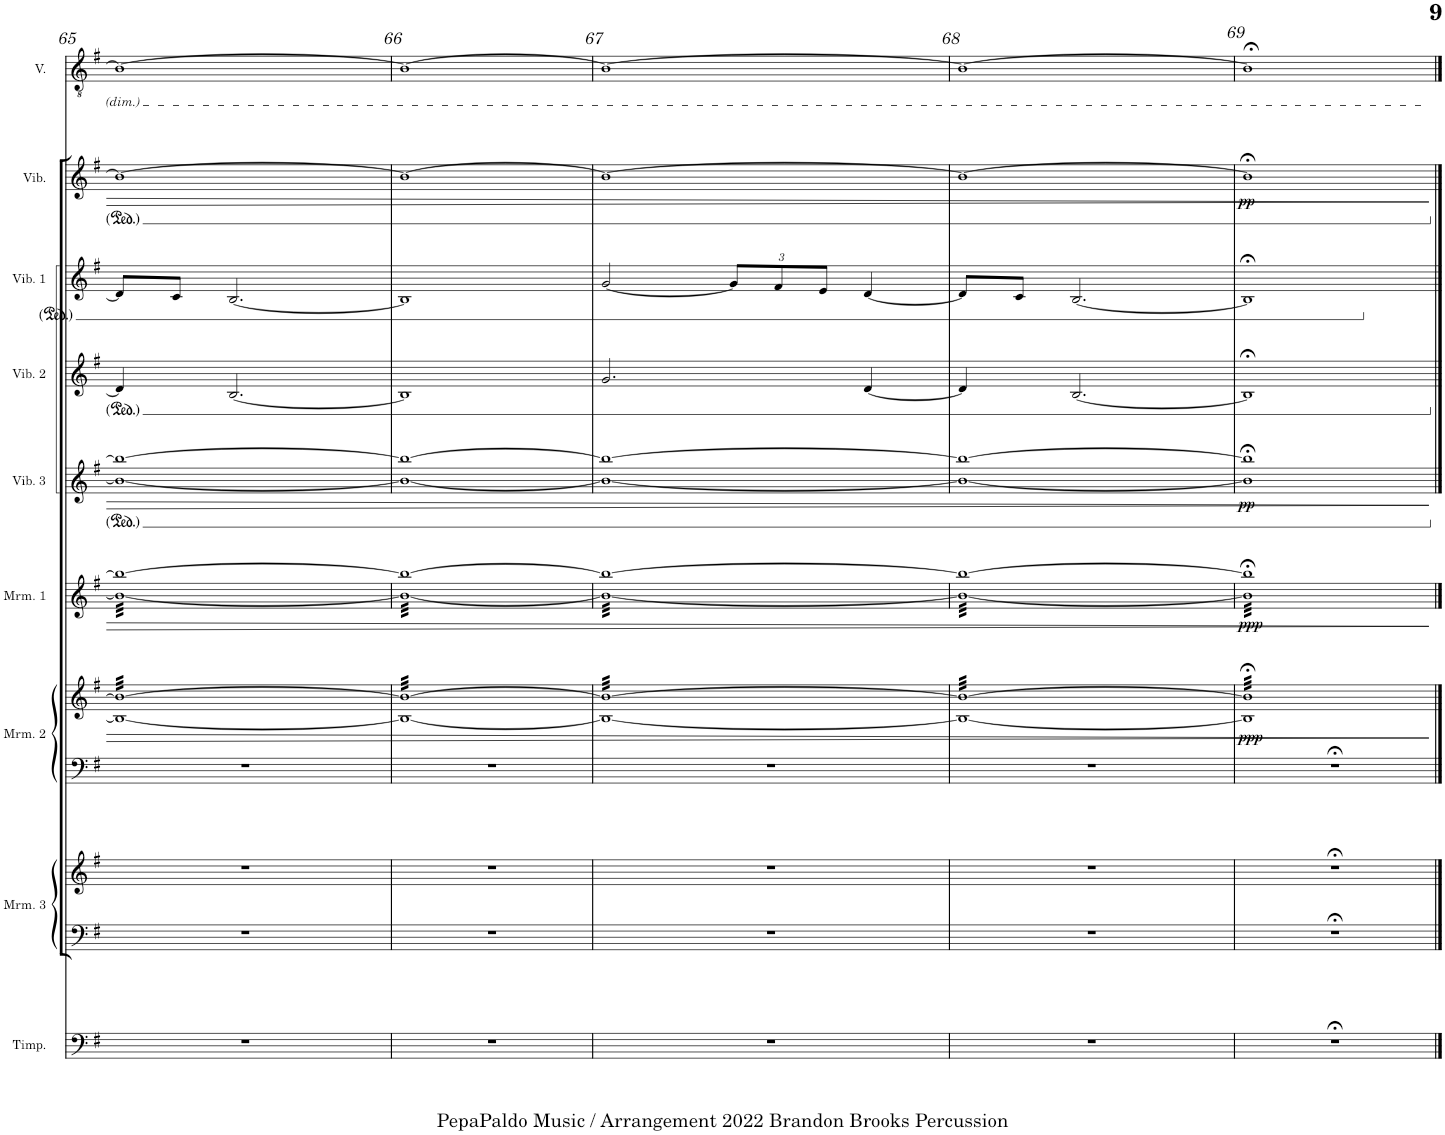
**kern	**kern	**kern	**kern	**kern	**dynam	**kern	**dynam	**kern	**dynam	**kern	**kern	**kern	**dynam	**kern
*part9	*part8	*part8	*part7	*part7	*part7	*part6	*part6	*part5	*part5	*part4	*part3	*part2	*part2	*part1
*staff11	*staff10	*staff9	*staff8	*staff7	*staff7/8	*staff6	*staff6	*staff5	*staff5	*staff4	*staff3	*staff2	*staff2	*staff1
*I"Timpani	*I"Marimba 3	*	*I"Marimba 2	*	*	*I"Marimba 1	*	*I"Vibraphone 3	*	*I"Vibraphone 2	*I"Vibraphone 1	*I"Glock / Crot	*	*I"Voice
*I'Timp.	*I'Mrm. 3	*	*I'Mrm. 2	*	*	*I'Mrm. 1	*	*I'Vib. 3	*	*I'Vib. 2	*I'Vib. 1	*I'Glock / Crot	*	*I'V.
!!LO:PB:g=z
*clefF4	*clefF4	*clefG2	*clefF4	*clefG2	*	*clefG2	*	*clefG2	*	*clefG2	*clefG2	*clefG2	*	*clefGv2
*	*	*	*	*	*	*	*	*	*	*	*	*Trd-14c-24	*	*
*k[f#]	*k[f#]	*k[f#]	*k[f#]	*k[f#]	*	*k[f#]	*	*k[f#]	*	*k[f#]	*k[f#]	*k[f#]	*	*k[f#]
*M4/4	*M4/4	*M4/4	*M4/4	*M4/4	*	*M4/4	*	*M4/4	*	*M4/4	*M4/4	*M4/4	*	*M4/4
=65	=65	=65	=65	=65	=65	=65	=65	=65	=65	=65	=65	=65	=65	=65
*	*	*	*	*tremolo	*	*	*	*	*	*	*	*	*	*
*	*	*	*	*	*	*tremolo	*	*	*	*	*	*	*	*
1r	1r	1r	1r	32B 32bLLL	.	32b 32bbLLL	.	1b_ 1bb_	.	4d/]	8d/L]	1b_	.	1B_
.	.	.	.	32B 32b	.	32b 32bb	.	.	.	.	.	.	.	.
.	.	.	.	32B 32b	.	32b 32bb	.	.	.	.	.	.	.	.
.	.	.	.	32B 32b	.	32b 32bb	.	.	.	.	.	.	.	.
.	.	.	.	32B 32b	.	32b 32bb	.	.	.	.	8c/J	.	.	.
.	.	.	.	32B 32b	.	32b 32bb	.	.	.	.	.	.	.	.
.	.	.	.	32B 32b	.	32b 32bb	.	.	.	.	.	.	.	.
.	.	.	.	32B 32b	.	32b 32bb	.	.	.	.	.	.	.	.
.	.	.	.	32B 32b	.	32b 32bb	.	.	.	[2.B/	[2.B/	.	.	.
.	.	.	.	32B 32b	.	32b 32bb	.	.	.	.	.	.	.	.
.	.	.	.	32B 32b	.	32b 32bb	.	.	.	.	.	.	.	.
.	.	.	.	32B 32b	.	32b 32bb	.	.	.	.	.	.	.	.
.	.	.	.	32B 32b	.	32b 32bb	.	.	.	.	.	.	.	.
.	.	.	.	32B 32b	.	32b 32bb	.	.	.	.	.	.	.	.
.	.	.	.	32B 32b	.	32b 32bb	.	.	.	.	.	.	.	.
.	.	.	.	32B 32b	.	32b 32bb	.	.	.	.	.	.	.	.
.	.	.	.	32B 32b	.	32b 32bb	.	.	.	.	.	.	.	.
.	.	.	.	32B 32b	.	32b 32bb	.	.	.	.	.	.	.	.
.	.	.	.	32B 32b	.	32b 32bb	.	.	.	.	.	.	.	.
.	.	.	.	32B 32b	.	32b 32bb	.	.	.	.	.	.	.	.
.	.	.	.	32B 32b	.	32b 32bb	.	.	.	.	.	.	.	.
.	.	.	.	32B 32b	.	32b 32bb	.	.	.	.	.	.	.	.
.	.	.	.	32B 32b	.	32b 32bb	.	.	.	.	.	.	.	.
.	.	.	.	32B 32b	.	32b 32bb	.	.	.	.	.	.	.	.
.	.	.	.	32B 32b	.	32b 32bb	.	.	.	.	.	.	.	.
.	.	.	.	32B 32b	.	32b 32bb	.	.	.	.	.	.	.	.
.	.	.	.	32B 32b	.	32b 32bb	.	.	.	.	.	.	.	.
.	.	.	.	32B 32b	.	32b 32bb	.	.	.	.	.	.	.	.
.	.	.	.	32B 32b	.	32b 32bb	.	.	.	.	.	.	.	.
.	.	.	.	32B 32b	.	32b 32bb	.	.	.	.	.	.	.	.
.	.	.	.	32B 32b	.	32b 32bb	.	.	.	.	.	.	.	.
.	.	.	.	32B 32bJJJ	.	32b 32bbJJJ	.	.	.	.	.	.	.	.
=66	=66	=66	=66	=66	=66	=66	=66	=66	=66	=66	=66	=66	=66	=66
1r	1r	1r	1r	32B 32bLLL	.	32b 32bbLLL	.	1b_ 1bb_	.	1B]	1B]	1b_	.	1B_
.	.	.	.	32B 32b	.	32b 32bb	.	.	.	.	.	.	.	.
.	.	.	.	32B 32b	.	32b 32bb	.	.	.	.	.	.	.	.
.	.	.	.	32B 32b	.	32b 32bb	.	.	.	.	.	.	.	.
.	.	.	.	32B 32b	.	32b 32bb	.	.	.	.	.	.	.	.
.	.	.	.	32B 32b	.	32b 32bb	.	.	.	.	.	.	.	.
.	.	.	.	32B 32b	.	32b 32bb	.	.	.	.	.	.	.	.
.	.	.	.	32B 32b	.	32b 32bb	.	.	.	.	.	.	.	.
.	.	.	.	32B 32b	.	32b 32bb	.	.	.	.	.	.	.	.
.	.	.	.	32B 32b	.	32b 32bb	.	.	.	.	.	.	.	.
.	.	.	.	32B 32b	.	32b 32bb	.	.	.	.	.	.	.	.
.	.	.	.	32B 32b	.	32b 32bb	.	.	.	.	.	.	.	.
.	.	.	.	32B 32b	.	32b 32bb	.	.	.	.	.	.	.	.
.	.	.	.	32B 32b	.	32b 32bb	.	.	.	.	.	.	.	.
.	.	.	.	32B 32b	.	32b 32bb	.	.	.	.	.	.	.	.
.	.	.	.	32B 32b	.	32b 32bb	.	.	.	.	.	.	.	.
.	.	.	.	32B 32b	.	32b 32bb	.	.	.	.	.	.	.	.
.	.	.	.	32B 32b	.	32b 32bb	.	.	.	.	.	.	.	.
.	.	.	.	32B 32b	.	32b 32bb	.	.	.	.	.	.	.	.
.	.	.	.	32B 32b	.	32b 32bb	.	.	.	.	.	.	.	.
.	.	.	.	32B 32b	.	32b 32bb	.	.	.	.	.	.	.	.
.	.	.	.	32B 32b	.	32b 32bb	.	.	.	.	.	.	.	.
.	.	.	.	32B 32b	.	32b 32bb	.	.	.	.	.	.	.	.
.	.	.	.	32B 32b	.	32b 32bb	.	.	.	.	.	.	.	.
.	.	.	.	32B 32b	.	32b 32bb	.	.	.	.	.	.	.	.
.	.	.	.	32B 32b	.	32b 32bb	.	.	.	.	.	.	.	.
.	.	.	.	32B 32b	.	32b 32bb	.	.	.	.	.	.	.	.
.	.	.	.	32B 32b	.	32b 32bb	.	.	.	.	.	.	.	.
.	.	.	.	32B 32b	.	32b 32bb	.	.	.	.	.	.	.	.
.	.	.	.	32B 32b	.	32b 32bb	.	.	.	.	.	.	.	.
.	.	.	.	32B 32b	.	32b 32bb	.	.	.	.	.	.	.	.
.	.	.	.	32B 32bJJJ	.	32b 32bbJJJ	.	.	.	.	.	.	.	.
=67	=67	=67	=67	=67	=67	=67	=67	=67	=67	=67	=67	=67	=67	=67
1r	1r	1r	1r	32B 32bLLL	.	32b 32bbLLL	.	1b_ 1bb_	.	2.g/	[2g/	1b_	.	1B_
.	.	.	.	32B 32b	.	32b 32bb	.	.	.	.	.	.	.	.
.	.	.	.	32B 32b	.	32b 32bb	.	.	.	.	.	.	.	.
.	.	.	.	32B 32b	.	32b 32bb	.	.	.	.	.	.	.	.
.	.	.	.	32B 32b	.	32b 32bb	.	.	.	.	.	.	.	.
.	.	.	.	32B 32b	.	32b 32bb	.	.	.	.	.	.	.	.
.	.	.	.	32B 32b	.	32b 32bb	.	.	.	.	.	.	.	.
.	.	.	.	32B 32b	.	32b 32bb	.	.	.	.	.	.	.	.
.	.	.	.	32B 32b	.	32b 32bb	.	.	.	.	.	.	.	.
.	.	.	.	32B 32b	.	32b 32bb	.	.	.	.	.	.	.	.
.	.	.	.	32B 32b	.	32b 32bb	.	.	.	.	.	.	.	.
.	.	.	.	32B 32b	.	32b 32bb	.	.	.	.	.	.	.	.
.	.	.	.	32B 32b	.	32b 32bb	.	.	.	.	.	.	.	.
.	.	.	.	32B 32b	.	32b 32bb	.	.	.	.	.	.	.	.
.	.	.	.	32B 32b	.	32b 32bb	.	.	.	.	.	.	.	.
.	.	.	.	32B 32b	.	32b 32bb	.	.	.	.	.	.	.	.
*	*	*	*	*	*	*	*	*	*	*	*Xbrackettup	*	*	*
.	.	.	.	32B 32b	.	32b 32bb	.	.	.	.	12g/L]	.	.	.
.	.	.	.	32B 32b	.	32b 32bb	.	.	.	.	.	.	.	.
.	.	.	.	32B 32b	.	32b 32bb	.	.	.	.	.	.	.	.
.	.	.	.	.	.	.	.	.	.	.	12f#/	.	.	.
.	.	.	.	32B 32b	.	32b 32bb	.	.	.	.	.	.	.	.
.	.	.	.	32B 32b	.	32b 32bb	.	.	.	.	.	.	.	.
.	.	.	.	32B 32b	.	32b 32bb	.	.	.	.	.	.	.	.
.	.	.	.	.	.	.	.	.	.	.	12e/J	.	.	.
.	.	.	.	32B 32b	.	32b 32bb	.	.	.	.	.	.	.	.
.	.	.	.	32B 32b	.	32b 32bb	.	.	.	.	.	.	.	.
.	.	.	.	32B 32b	.	32b 32bb	.	.	.	[4d/	[4d/	.	.	.
.	.	.	.	32B 32b	.	32b 32bb	.	.	.	.	.	.	.	.
.	.	.	.	32B 32b	.	32b 32bb	.	.	.	.	.	.	.	.
.	.	.	.	32B 32b	.	32b 32bb	.	.	.	.	.	.	.	.
.	.	.	.	32B 32b	.	32b 32bb	.	.	.	.	.	.	.	.
.	.	.	.	32B 32b	.	32b 32bb	.	.	.	.	.	.	.	.
.	.	.	.	32B 32b	.	32b 32bb	.	.	.	.	.	.	.	.
.	.	.	.	32B 32bJJJ	.	32b 32bbJJJ	.	.	.	.	.	.	.	.
=68	=68	=68	=68	=68	=68	=68	=68	=68	=68	=68	=68	=68	=68	=68
1r	1r	1r	1r	32B 32bLLL	.	32b 32bbLLL	.	1b_ 1bb_	.	4d/]	8d/L]	1b_	.	1B_
.	.	.	.	32B 32b	.	32b 32bb	.	.	.	.	.	.	.	.
.	.	.	.	32B 32b	.	32b 32bb	.	.	.	.	.	.	.	.
.	.	.	.	32B 32b	.	32b 32bb	.	.	.	.	.	.	.	.
.	.	.	.	32B 32b	.	32b 32bb	.	.	.	.	8c/J	.	.	.
.	.	.	.	32B 32b	.	32b 32bb	.	.	.	.	.	.	.	.
.	.	.	.	32B 32b	.	32b 32bb	.	.	.	.	.	.	.	.
.	.	.	.	32B 32b	.	32b 32bb	.	.	.	.	.	.	.	.
.	.	.	.	32B 32b	.	32b 32bb	.	.	.	[2.B/	[2.B/	.	.	.
.	.	.	.	32B 32b	.	32b 32bb	.	.	.	.	.	.	.	.
.	.	.	.	32B 32b	.	32b 32bb	.	.	.	.	.	.	.	.
.	.	.	.	32B 32b	.	32b 32bb	.	.	.	.	.	.	.	.
.	.	.	.	32B 32b	.	32b 32bb	.	.	.	.	.	.	.	.
.	.	.	.	32B 32b	.	32b 32bb	.	.	.	.	.	.	.	.
.	.	.	.	32B 32b	.	32b 32bb	.	.	.	.	.	.	.	.
.	.	.	.	32B 32b	.	32b 32bb	.	.	.	.	.	.	.	.
.	.	.	.	32B 32b	.	32b 32bb	.	.	.	.	.	.	.	.
.	.	.	.	32B 32b	.	32b 32bb	.	.	.	.	.	.	.	.
.	.	.	.	32B 32b	.	32b 32bb	.	.	.	.	.	.	.	.
.	.	.	.	32B 32b	.	32b 32bb	.	.	.	.	.	.	.	.
.	.	.	.	32B 32b	.	32b 32bb	.	.	.	.	.	.	.	.
.	.	.	.	32B 32b	.	32b 32bb	.	.	.	.	.	.	.	.
.	.	.	.	32B 32b	.	32b 32bb	.	.	.	.	.	.	.	.
.	.	.	.	32B 32b	.	32b 32bb	.	.	.	.	.	.	.	.
.	.	.	.	32B 32b	.	32b 32bb	.	.	.	.	.	.	.	.
.	.	.	.	32B 32b	.	32b 32bb	.	.	.	.	.	.	.	.
.	.	.	.	32B 32b	.	32b 32bb	.	.	.	.	.	.	.	.
.	.	.	.	32B 32b	.	32b 32bb	.	.	.	.	.	.	.	.
.	.	.	.	32B 32b	.	32b 32bb	.	.	.	.	.	.	.	.
.	.	.	.	32B 32b	.	32b 32bb	.	.	.	.	.	.	.	.
.	.	.	.	32B 32b	.	32b 32bb	.	.	.	.	.	.	.	.
.	.	.	.	32B 32bJJJ	.	32b 32bbJJJ	.	.	.	.	.	.	.	.
=69	=69	=69	=69	=69	=69	=69	=69	=69	=69	=69	=69	=69	=69	=69
!	!	!	!	!	!LO:DY:b	!	!LO:DY:b	!	!LO:DY:b	!	!	!	!LO:DY:b	!
1r;<	1r;<	1r;<	1r;<	32B];< 32b];<LLL	ppp	32b];< 32bb];<LLL	ppp	1b];< 1bb];<	pp	1B;<]	1B;<]	1b;<]	pp	1B;<]
.	.	.	.	32B;< 32b;<	.	32b;< 32bb;<	.	.	.	.	.	.	.	.
.	.	.	.	32B;< 32b;<	.	32b;< 32bb;<	.	.	.	.	.	.	.	.
.	.	.	.	32B;< 32b;<	.	32b;< 32bb;<	.	.	.	.	.	.	.	.
.	.	.	.	32B;< 32b;<	.	32b;< 32bb;<	.	.	.	.	.	.	.	.
.	.	.	.	32B;< 32b;<	.	32b;< 32bb;<	.	.	.	.	.	.	.	.
.	.	.	.	32B;< 32b;<	.	32b;< 32bb;<	.	.	.	.	.	.	.	.
.	.	.	.	32B;< 32b;<	.	32b;< 32bb;<	.	.	.	.	.	.	.	.
.	.	.	.	32B;< 32b;<	.	32b;< 32bb;<	.	.	.	.	.	.	.	.
.	.	.	.	32B;< 32b;<	.	32b;< 32bb;<	.	.	.	.	.	.	.	.
.	.	.	.	32B;< 32b;<	.	32b;< 32bb;<	.	.	.	.	.	.	.	.
.	.	.	.	32B;< 32b;<	.	32b;< 32bb;<	.	.	.	.	.	.	.	.
.	.	.	.	32B;< 32b;<	.	32b;< 32bb;<	.	.	.	.	.	.	.	.
.	.	.	.	32B;< 32b;<	.	32b;< 32bb;<	.	.	.	.	.	.	.	.
.	.	.	.	32B;< 32b;<	.	32b;< 32bb;<	.	.	.	.	.	.	.	.
.	.	.	.	32B;< 32b;<	.	32b;< 32bb;<	.	.	.	.	.	.	.	.
.	.	.	.	32B;< 32b;<	.	32b;< 32bb;<	.	.	.	.	.	.	.	.
.	.	.	.	32B;< 32b;<	.	32b;< 32bb;<	.	.	.	.	.	.	.	.
.	.	.	.	32B;< 32b;<	.	32b;< 32bb;<	.	.	.	.	.	.	.	.
.	.	.	.	32B;< 32b;<	.	32b;< 32bb;<	.	.	.	.	.	.	.	.
.	.	.	.	32B;< 32b;<	.	32b;< 32bb;<	.	.	.	.	.	.	.	.
.	.	.	.	32B;< 32b;<	.	32b;< 32bb;<	.	.	.	.	.	.	.	.
.	.	.	.	32B;< 32b;<	.	32b;< 32bb;<	.	.	.	.	.	.	.	.
.	.	.	.	32B;< 32b;<	.	32b;< 32bb;<	.	.	.	.	.	.	.	.
.	.	.	.	32B;< 32b;<	.	32b;< 32bb;<	.	.	.	.	.	.	.	.
.	.	.	.	32B;< 32b;<	.	32b;< 32bb;<	.	.	.	.	.	.	.	.
.	.	.	.	32B;< 32b;<	.	32b;< 32bb;<	.	.	.	.	.	.	.	.
.	.	.	.	32B;< 32b;<	.	32b;< 32bb;<	.	.	.	.	.	.	.	.
.	.	.	.	32B;< 32b;<	.	32b;< 32bb;<	.	.	.	.	.	.	.	.
.	.	.	.	32B;< 32b;<	.	32b;< 32bb;<	.	.	.	.	.	.	.	.
.	.	.	.	32B;< 32b;<	.	32b;< 32bb;<	.	.	.	.	.	.	.	.
.	.	.	.	32B;< 32b;<JJJ	.	32b;< 32bb;<JJJ	.	.	.	.	.	.	.	.
*	*	*	*	*	*	*Xtremolo	*	*	*	*	*	*	*	*
*	*	*	*	*Xtremolo	*	*	*	*	*	*	*	*	*	*
==	==	==	==	==	==	==	==	==	==	==	==	==	==	==
*-	*-	*-	*-	*-	*-	*-	*-	*-	*-	*-	*-	*-	*-	*-
